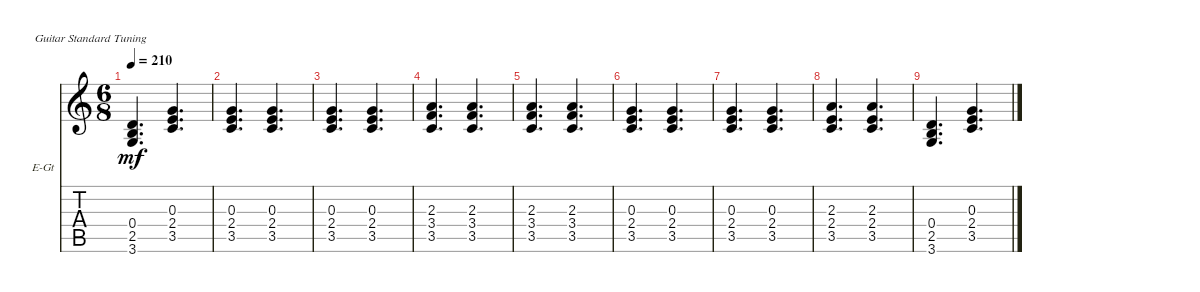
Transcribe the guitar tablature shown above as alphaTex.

\defaultSystemsLayout 4
\bracketExtendMode nobrackets
\firstSystemTrackNameOrientation horizontal
\otherSystemsTrackNameOrientation horizontal
\track ("Подложка баян" "E-Gt") {instrument electricguitarclean}
\staff {score tabs}
\tuning (E4 B3 G3 D3 A2 E2)
\ts (6 8)
\tempo 210
\clef g2
\scale
0.333333
\ks c
(2.5 0.4 3.6).4{d dy mf} (3.5 2.4 0.3).4{d} |
\scale
0.333333 (3.5 2.4 0.3).4{d} (3.5 2.4 0.3).4{d} |
\scale
0.333333 (3.5 2.4 0.3).4{d} (3.5 2.4 0.3).4{d} |
\scale
0.333333 (3.5 3.4 2.3).4{d} (3.5 3.4 2.3).4{d} |
\scale
0.333333 (3.5 3.4 2.3).4{d} (3.5 3.4 2.3).4{d} |
\scale
0.333333 (3.5 2.4 0.3).4{d} (3.5 2.4 0.3).4{d} |
(3.5 2.4 0.3).4{d} (3.5 2.4 0.3).4{d} |
(3.5 2.4 2.3).4{d} (3.5 2.4 2.3).4{d} |
(2.5 0.4 3.6).4{d} (3.5 2.4 0.3).4{d}
